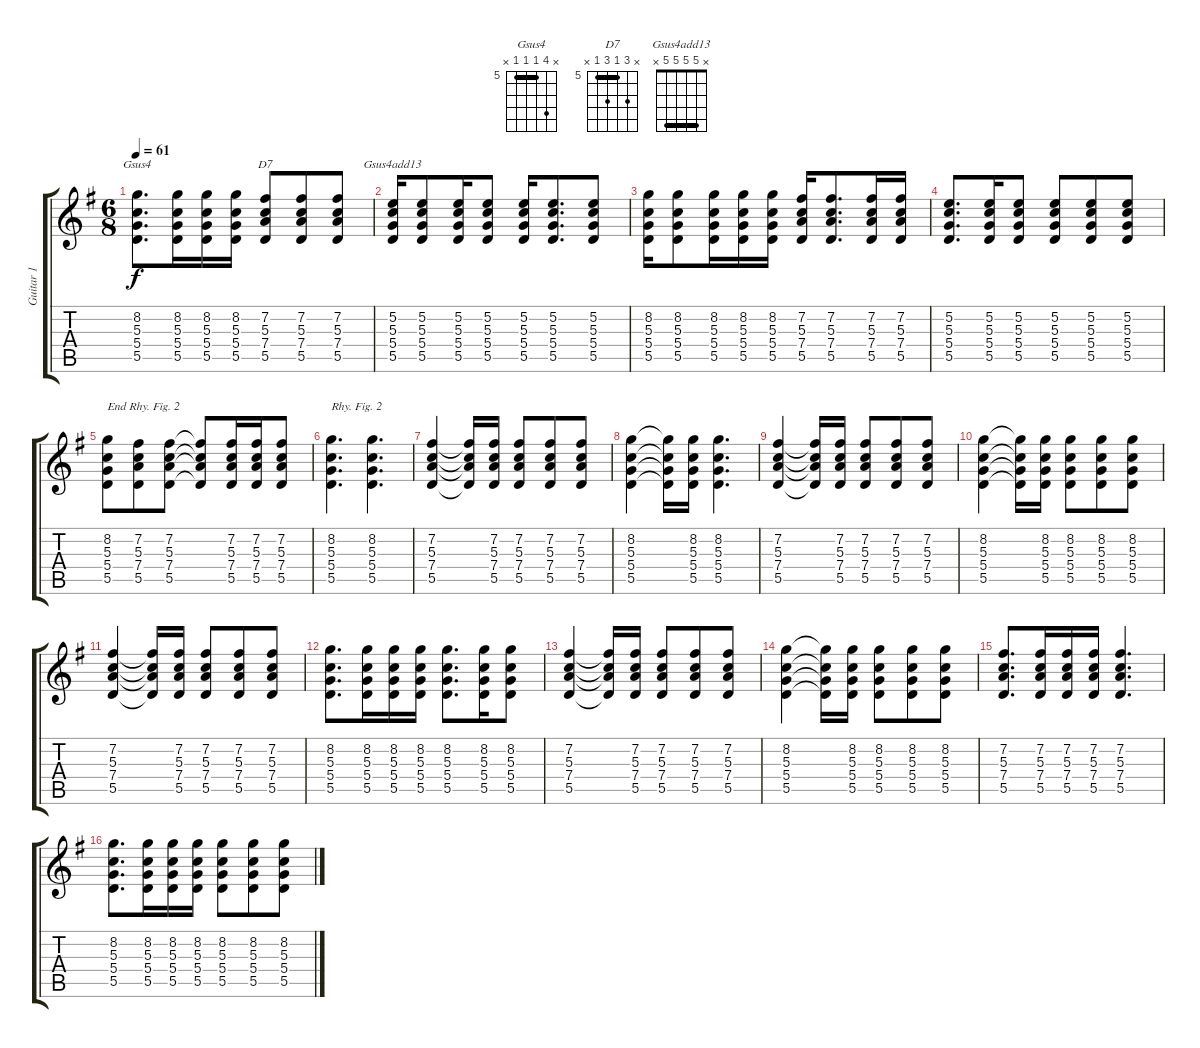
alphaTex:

\track ("Guitar 1" "Guitar 1") {instrument electricguitarclean}
\staff {score tabs}
\tuning (E4 B3 G3 D3 A2 E2) {hide}
\chord ("Gsus4" x 8 5 5 5 x) {firstfret 5 barre 5}
\chord ("D7" x 7 5 7 5 x) {firstfret 5 barre 5}
\chord ("Gsus4add13" x 5 5 5 5 x) {barre 5}
\ts (6 8)
\tempo 61
\clef g2
\ks g
(8.2 5.3 5.4 5.5).8{d ch "Gsus4" dy f} (8.2 5.3 5.4 5.5).16 (8.2 5.3 5.4 5.5).16 (8.2 5.3 5.4 5.5).16 (7.2 5.3 7.4 5.5).8{ch "D7"} (7.2 5.3 7.4 5.5).8 (7.2 5.3 7.4 5.5).8 |
(5.2 5.3 5.4 5.5).16{ch "Gsus4add13"} (5.2 5.3 5.4 5.5).8 (5.2 5.3 5.4 5.5).16 (5.2 5.3 5.4 5.5).8 (5.2 5.3 5.4 5.5).16 (5.2 5.3 5.4 5.5).8{d} (5.2 5.3 5.4 5.5).8 |
(8.2 5.3 5.4 5.5).16 (8.2 5.3 5.4 5.5).8 (8.2 5.3 5.4 5.5).16 (8.2 5.3 5.4 5.5).16 (8.2 5.3 5.4 5.5).16 (7.2 5.3 7.4 5.5).16 (7.2 5.3 7.4 5.5).8{d} (7.2 5.3 7.4 5.5).16 (7.2 5.3 7.4 5.5).16 |
(5.2 5.3 5.4 5.5).8{d} (5.2 5.3 5.4 5.5).16 (5.2 5.3 5.4 5.5).8 (5.2 5.3 5.4 5.5).8 (5.2 5.3 5.4 5.5).8 (5.2 5.3 5.4 5.5).8 |
(8.2 5.3 5.4 5.5).8{txt "End Rhy. Fig. 2"} (7.2 5.3 7.4 5.5).8 (7.2 5.3 7.4 5.5).8 (7.2{t} 5.3{t} 7.4{t} 5.5{t}).8 (7.2 5.3 7.4 5.5).16 (7.2 5.3 7.4 5.5).16 (7.2 5.3 7.4 5.5).8 |
(8.2 5.3 5.4 5.5).4{d txt "Rhy. Fig. 2"} (8.2 5.3 5.4 5.5).4{d} |
(7.2 5.3 7.4 5.5).4 (7.2{t} 5.3{t} 7.4{t} 5.5{t}).16 (7.2 5.3 7.4 5.5).16 (7.2 5.3 7.4 5.5).8 (7.2 5.3 7.4 5.5).8 (7.2 5.3 7.4 5.5).8 |
(8.2 5.3 5.4 5.5).4 (8.2{t} 5.3{t} 5.4{t} 5.5{t}).16 (8.2 5.3 5.4 5.5).16 (8.2 5.3 5.4 5.5).4{d} |
(7.2 5.3 7.4 5.5).4 (7.2{t} 5.3{t} 7.4{t} 5.5{t}).16 (7.2 5.3 7.4 5.5).16 (7.2 5.3 7.4 5.5).8 (7.2 5.3 7.4 5.5).8 (7.2 5.3 7.4 5.5).8 |
(8.2 5.3 5.4 5.5).4 (8.2{t} 5.3{t} 5.4{t} 5.5{t}).16 (8.2 5.3 5.4 5.5).16 (8.2 5.3 5.4 5.5).8 (8.2 5.3 5.4 5.5).8 (8.2 5.3 5.4 5.5).8 |
(7.2 5.3 7.4 5.5).4 (7.2{t} 5.3{t} 7.4{t} 5.5{t}).16 (7.2 5.3 7.4 5.5).16 (7.2 5.3 7.4 5.5).8 (7.2 5.3 7.4 5.5).8 (7.2 5.3 7.4 5.5).8 |
(8.2 5.3 5.4 5.5).8{d} (8.2 5.3 5.4 5.5).16 (8.2 5.3 5.4 5.5).16 (8.2 5.3 5.4 5.5).16 (8.2 5.3 5.4 5.5).8{d} (8.2 5.3 5.4 5.5).16 (8.2 5.3 5.4 5.5).8 |
(7.2 5.3 7.4 5.5).4 (7.2{t} 5.3{t} 7.4{t} 5.5{t}).16 (7.2 5.3 7.4 5.5).16 (7.2 5.3 7.4 5.5).8 (7.2 5.3 7.4 5.5).8 (7.2 5.3 7.4 5.5).8 |
(8.2 5.3 5.4 5.5).4 (8.2{t} 5.3{t} 5.4{t} 5.5{t}).16 (8.2 5.3 5.4 5.5).16 (8.2 5.3 5.4 5.5).8 (8.2 5.3 5.4 5.5).8 (8.2 5.3 5.4 5.5).8 |
(7.2 5.3 7.4 5.5).8{d} (7.2 5.3 7.4 5.5).16 (7.2 5.3 7.4 5.5).16 (7.2 5.3 7.4 5.5).16 (7.2 5.3 7.4 5.5).4{d} |
(8.2 5.3 5.4 5.5).8{d} (8.2 5.3 5.4 5.5).16 (8.2 5.3 5.4 5.5).16 (8.2 5.3 5.4 5.5).16 (8.2 5.3 5.4 5.5).8 (8.2 5.3 5.4 5.5).8 (8.2 5.3 5.4 5.5).8
